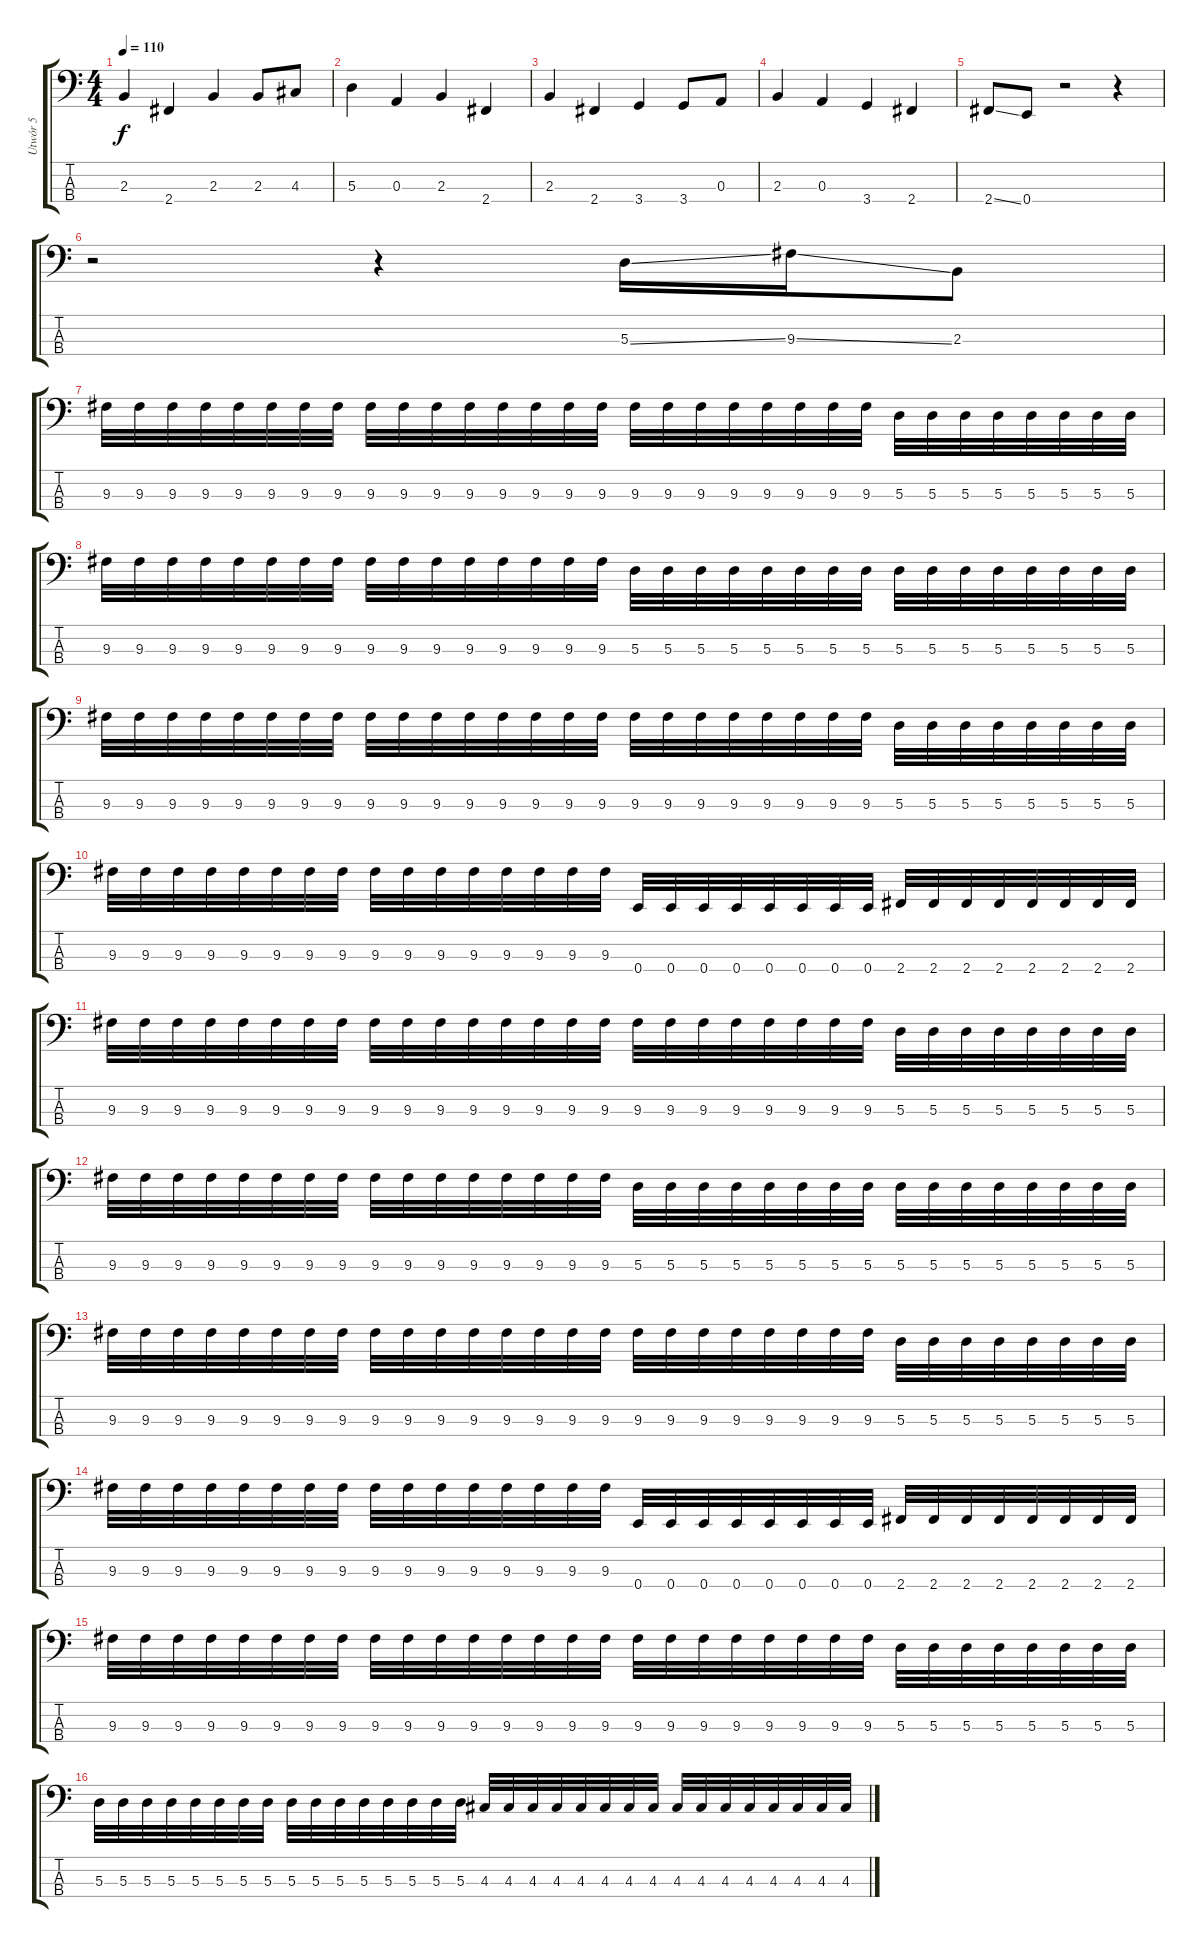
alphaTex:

\track ("Utwór 5" "Utwór 5") {instrument electricbassfinger}
\staff {score tabs}
\tuning (G2 D2 A1 E1) {hide}
\ts (4 4)
\tempo 110
\clef f4
\ks c
2.3.4{dy f} 2.4.4 2.3.4 2.3.8 4.3.8 |
5.3.4 0.3.4 2.3.4 2.4.4 |
2.3.4 2.4.4 3.4.4 3.4.8 0.3.8 |
2.3.4 0.3.4 3.4.4 2.4.4 |
2.4{ss}.8 0.4.8 r.2 r.4 |
r.2 r.4 5.3{ss}.16 9.3{ss}.16 2.3.8 |
9.3.32 9.3.32 9.3.32 9.3.32 9.3.32 9.3.32 9.3.32 9.3.32 9.3.32 9.3.32 9.3.32 9.3.32 9.3.32 9.3.32 9.3.32 9.3.32 9.3.32 9.3.32 9.3.32 9.3.32 9.3.32 9.3.32 9.3.32 9.3.32 5.3.32 5.3.32 5.3.32 5.3.32 5.3.32 5.3.32 5.3.32 5.3.32 |
9.3.32 9.3.32 9.3.32 9.3.32 9.3.32 9.3.32 9.3.32 9.3.32 9.3.32 9.3.32 9.3.32 9.3.32 9.3.32 9.3.32 9.3.32 9.3.32 5.3.32 5.3.32 5.3.32 5.3.32 5.3.32 5.3.32 5.3.32 5.3.32 5.3.32 5.3.32 5.3.32 5.3.32 5.3.32 5.3.32 5.3.32 5.3.32 |
9.3.32 9.3.32 9.3.32 9.3.32 9.3.32 9.3.32 9.3.32 9.3.32 9.3.32 9.3.32 9.3.32 9.3.32 9.3.32 9.3.32 9.3.32 9.3.32 9.3.32 9.3.32 9.3.32 9.3.32 9.3.32 9.3.32 9.3.32 9.3.32 5.3.32 5.3.32 5.3.32 5.3.32 5.3.32 5.3.32 5.3.32 5.3.32 |
9.3.32 9.3.32 9.3.32 9.3.32 9.3.32 9.3.32 9.3.32 9.3.32 9.3.32 9.3.32 9.3.32 9.3.32 9.3.32 9.3.32 9.3.32 9.3.32 0.4.32 0.4.32 0.4.32 0.4.32 0.4.32 0.4.32 0.4.32 0.4.32 2.4.32 2.4.32 2.4.32 2.4.32 2.4.32 2.4.32 2.4.32 2.4.32 |
9.3.32 9.3.32 9.3.32 9.3.32 9.3.32 9.3.32 9.3.32 9.3.32 9.3.32 9.3.32 9.3.32 9.3.32 9.3.32 9.3.32 9.3.32 9.3.32 9.3.32 9.3.32 9.3.32 9.3.32 9.3.32 9.3.32 9.3.32 9.3.32 5.3.32 5.3.32 5.3.32 5.3.32 5.3.32 5.3.32 5.3.32 5.3.32 |
9.3.32 9.3.32 9.3.32 9.3.32 9.3.32 9.3.32 9.3.32 9.3.32 9.3.32 9.3.32 9.3.32 9.3.32 9.3.32 9.3.32 9.3.32 9.3.32 5.3.32 5.3.32 5.3.32 5.3.32 5.3.32 5.3.32 5.3.32 5.3.32 5.3.32 5.3.32 5.3.32 5.3.32 5.3.32 5.3.32 5.3.32 5.3.32 |
9.3.32 9.3.32 9.3.32 9.3.32 9.3.32 9.3.32 9.3.32 9.3.32 9.3.32 9.3.32 9.3.32 9.3.32 9.3.32 9.3.32 9.3.32 9.3.32 9.3.32 9.3.32 9.3.32 9.3.32 9.3.32 9.3.32 9.3.32 9.3.32 5.3.32 5.3.32 5.3.32 5.3.32 5.3.32 5.3.32 5.3.32 5.3.32 |
9.3.32 9.3.32 9.3.32 9.3.32 9.3.32 9.3.32 9.3.32 9.3.32 9.3.32 9.3.32 9.3.32 9.3.32 9.3.32 9.3.32 9.3.32 9.3.32 0.4.32 0.4.32 0.4.32 0.4.32 0.4.32 0.4.32 0.4.32 0.4.32 2.4.32 2.4.32 2.4.32 2.4.32 2.4.32 2.4.32 2.4.32 2.4.32 |
9.3.32 9.3.32 9.3.32 9.3.32 9.3.32 9.3.32 9.3.32 9.3.32 9.3.32 9.3.32 9.3.32 9.3.32 9.3.32 9.3.32 9.3.32 9.3.32 9.3.32 9.3.32 9.3.32 9.3.32 9.3.32 9.3.32 9.3.32 9.3.32 5.3.32 5.3.32 5.3.32 5.3.32 5.3.32 5.3.32 5.3.32 5.3.32 |
5.3.32 5.3.32 5.3.32 5.3.32 5.3.32 5.3.32 5.3.32 5.3.32 5.3.32 5.3.32 5.3.32 5.3.32 5.3.32 5.3.32 5.3.32 5.3.32 4.3.32 4.3.32 4.3.32 4.3.32 4.3.32 4.3.32 4.3.32 4.3.32 4.3.32 4.3.32 4.3.32 4.3.32 4.3.32 4.3.32 4.3.32 4.3.32
